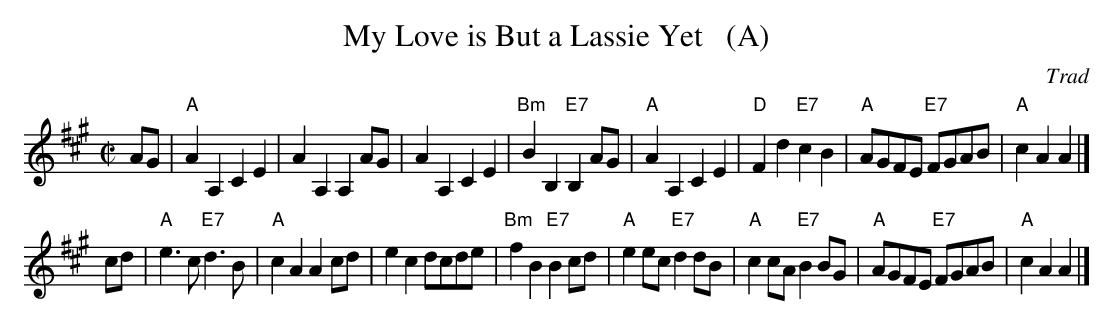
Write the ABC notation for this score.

X:1
T: My Love is But a Lassie Yet   (A)
O: Trad
M: C|
L: 1/8
K: A
   AG \
| "A"A2A,2 C2E2 | A2A,2 A,2AG | A2A,2 C2E2 | "Bm"B2B,2 "E7"B,2AG \
| "A"A2A,2 C2E2 | "D"F2d2 "E7"c2B2 | "A"AGFE "E7"FGAB | "A"c2A2 A2 |]
   cd \
| "A"e3c "E7"d3B | "A"c2A2 A2cd | e2c2 dcde | "Bm"f2B2 "E7"B2cd \
| "A"e2ec "E7"d2dB | "A"c2cA "E7"B2BG | "A"AGFE "E7"FGAB | "A"c2A2 A2 |]
